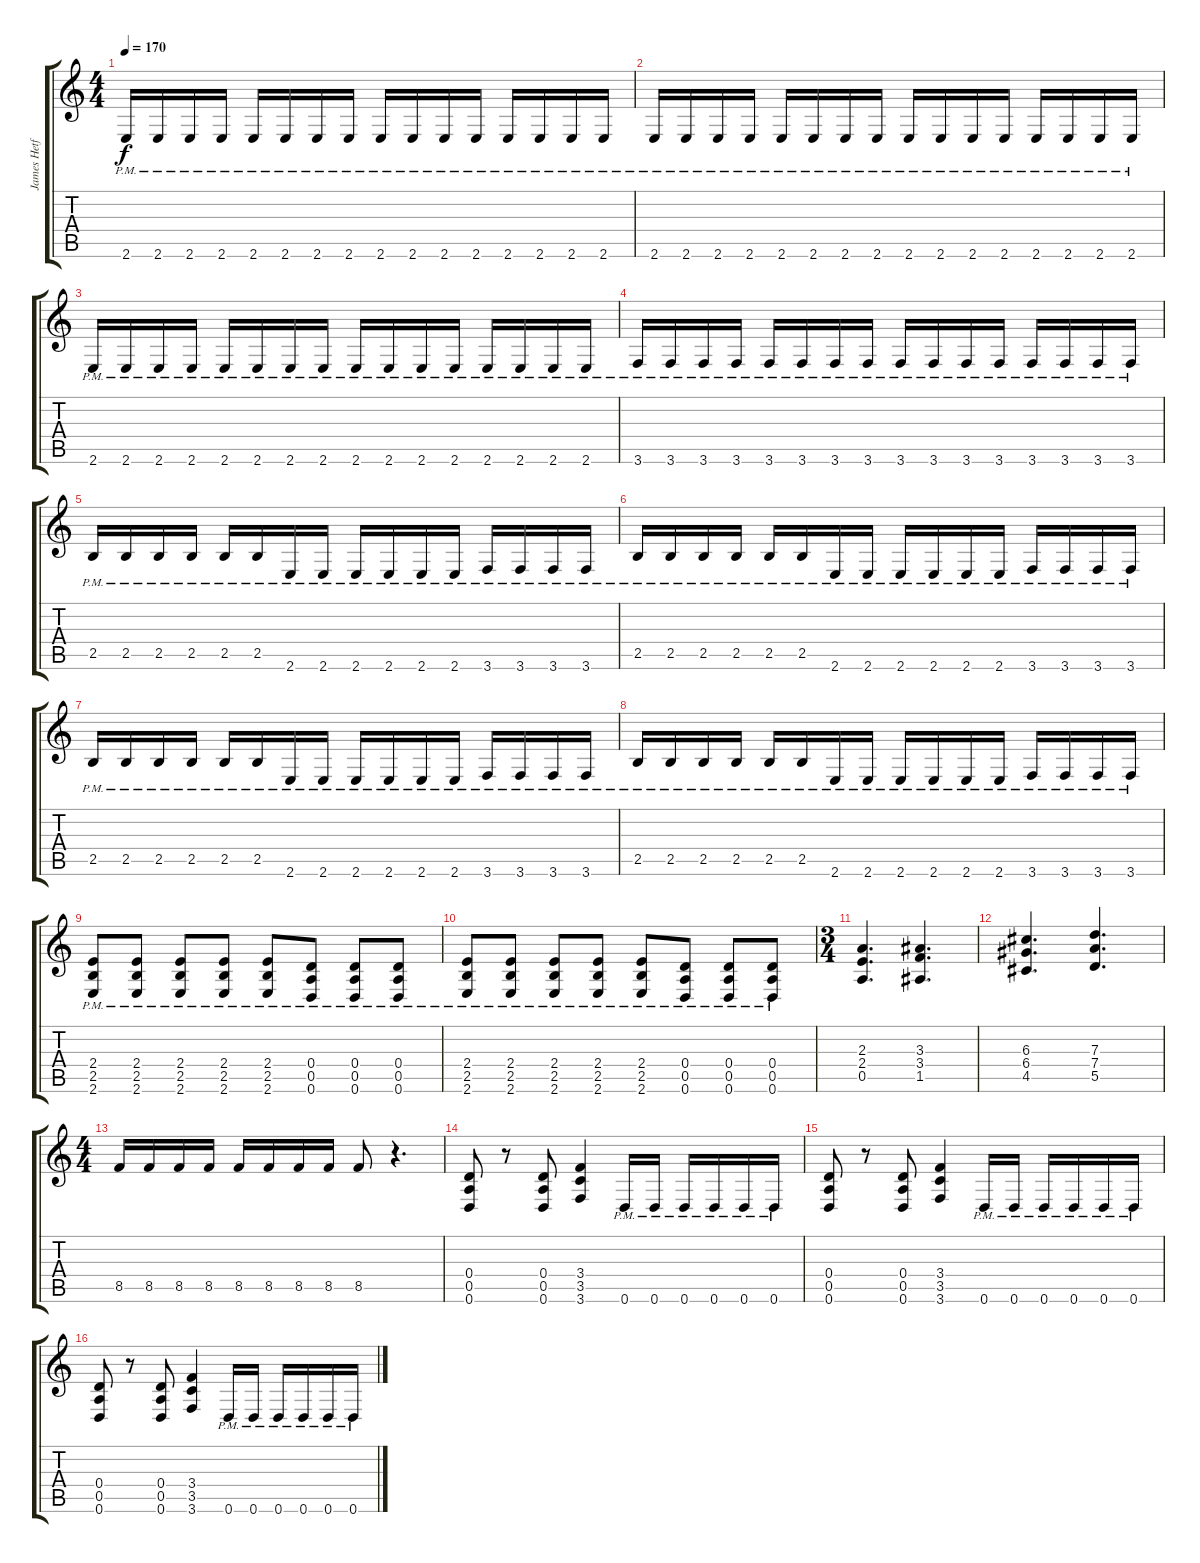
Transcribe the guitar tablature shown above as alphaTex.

\track ("James Hetfield" "James Hetf") {instrument distortionguitar}
\staff {score tabs}
\tuning (E4 B3 G3 D3 A2 D2) {hide}
\ts (4 4)
\tempo 170
\clef g2
\ks c
2.6{pm}.16{dy f} 2.6{pm}.16 2.6{pm}.16 2.6{pm}.16 2.6{pm}.16 2.6{pm}.16 2.6{pm}.16 2.6{pm}.16 2.6{pm}.16 2.6{pm}.16 2.6{pm}.16 2.6{pm}.16 2.6{pm}.16 2.6{pm}.16 2.6{pm}.16 2.6{pm}.16 |
2.6{pm}.16 2.6{pm}.16 2.6{pm}.16 2.6{pm}.16 2.6{pm}.16 2.6{pm}.16 2.6{pm}.16 2.6{pm}.16 2.6{pm}.16 2.6{pm}.16 2.6{pm}.16 2.6{pm}.16 2.6{pm}.16 2.6{pm}.16 2.6{pm}.16 2.6{pm}.16 |
2.6{pm}.16 2.6{pm}.16 2.6{pm}.16 2.6{pm}.16 2.6{pm}.16 2.6{pm}.16 2.6{pm}.16 2.6{pm}.16 2.6{pm}.16 2.6{pm}.16 2.6{pm}.16 2.6{pm}.16 2.6{pm}.16 2.6{pm}.16 2.6{pm}.16 2.6{pm}.16 |
3.6{pm}.16 3.6{pm}.16 3.6{pm}.16 3.6{pm}.16 3.6{pm}.16 3.6{pm}.16 3.6{pm}.16 3.6{pm}.16 3.6{pm}.16 3.6{pm}.16 3.6{pm}.16 3.6{pm}.16 3.6{pm}.16 3.6{pm}.16 3.6{pm}.16 3.6{pm}.16 |
2.5{pm}.16 2.5{pm}.16 2.5{pm}.16 2.5{pm}.16 2.5{pm}.16 2.5{pm}.16 2.6{pm}.16 2.6{pm}.16 2.6{pm}.16 2.6{pm}.16 2.6{pm}.16 2.6{pm}.16 3.6{pm}.16 3.6{pm}.16 3.6{pm}.16 3.6{pm}.16 |
2.5{pm}.16 2.5{pm}.16 2.5{pm}.16 2.5{pm}.16 2.5{pm}.16 2.5{pm}.16 2.6{pm}.16 2.6{pm}.16 2.6{pm}.16 2.6{pm}.16 2.6{pm}.16 2.6{pm}.16 3.6{pm}.16 3.6{pm}.16 3.6{pm}.16 3.6{pm}.16 |
2.5{pm}.16 2.5{pm}.16 2.5{pm}.16 2.5{pm}.16 2.5{pm}.16 2.5{pm}.16 2.6{pm}.16 2.6{pm}.16 2.6{pm}.16 2.6{pm}.16 2.6{pm}.16 2.6{pm}.16 3.6{pm}.16 3.6{pm}.16 3.6{pm}.16 3.6{pm}.16 |
2.5{pm}.16 2.5{pm}.16 2.5{pm}.16 2.5{pm}.16 2.5{pm}.16 2.5{pm}.16 2.6{pm}.16 2.6{pm}.16 2.6{pm}.16 2.6{pm}.16 2.6{pm}.16 2.6{pm}.16 3.6{pm}.16 3.6{pm}.16 3.6{pm}.16 3.6{pm}.16 |
(2.4{pm} 2.5{pm} 2.6{pm}).8 (2.4{pm} 2.5{pm} 2.6{pm}).8 (2.4{pm} 2.5{pm} 2.6{pm}).8 (2.4{pm} 2.5{pm} 2.6{pm}).8 (2.4{pm} 2.5{pm} 2.6{pm}).8 (0.4{pm} 0.5{pm} 0.6{pm}).8 (0.4{pm} 0.5{pm} 0.6{pm}).8 (0.4{pm} 0.5{pm} 0.6{pm}).8 |
(2.4{pm} 2.5{pm} 2.6{pm}).8 (2.4{pm} 2.5{pm} 2.6{pm}).8 (2.4{pm} 2.5{pm} 2.6{pm}).8 (2.4{pm} 2.5{pm} 2.6{pm}).8 (2.4{pm} 2.5{pm} 2.6{pm}).8 (0.4{pm} 0.5{pm} 0.6{pm}).8 (0.4{pm} 0.5{pm} 0.6{pm}).8 (0.4{pm} 0.5{pm} 0.6{pm}).8 |
\ts (3 4)
(2.3 2.4 0.5).4{d} (3.3 3.4 1.5).4{d} |
(6.3 6.4 4.5).4{d} (7.3 7.4 5.5).4{d} |
\ts (4 4)
8.5.16 8.5.16 8.5.16 8.5.16 8.5.16 8.5.16 8.5.16 8.5.16 8.5.8 r.4{d} |
(0.4 0.5 0.6).8 r.8 (0.4 0.5 0.6).8 (3.4 3.5 3.6).4 0.6{pm}.16 0.6{pm}.16 0.6{pm}.16 0.6{pm}.16 0.6{pm}.16 0.6{pm}.16 |
(0.4 0.5 0.6).8 r.8 (0.4 0.5 0.6).8 (3.4 3.5 3.6).4 0.6{pm}.16 0.6{pm}.16 0.6{pm}.16 0.6{pm}.16 0.6{pm}.16 0.6{pm}.16 |
(0.4 0.5 0.6).8 r.8 (0.4 0.5 0.6).8 (3.4 3.5 3.6).4 0.6{pm}.16 0.6{pm}.16 0.6{pm}.16 0.6{pm}.16 0.6{pm}.16 0.6{pm}.16
